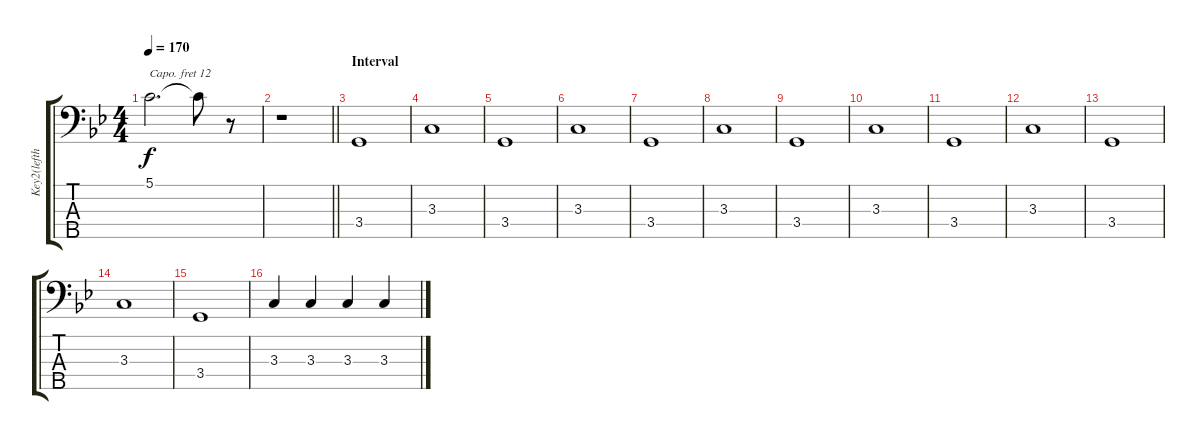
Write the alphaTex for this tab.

\track ("Key2(lefthand" "Key2(lefth") {instrument acousticgrandpiano}
\staff {score tabs}
\capo 12
\tuning (G2 D2 A1 E1 B0) {hide}
\ts (4 4)
\tempo 170
\clef f4
\ks bb
5.1.2{d dy f} 5.1{t}.8 r.8 |
\barLineRight lightlight
r.1 |
\section ("" "Interval")
3.4.1 |
3.3.1 |
3.4.1 |
3.3.1 |
3.4.1 |
3.3.1 |
3.4.1 |
3.3.1 |
3.4.1 |
3.3.1 |
3.4.1 |
3.3.1 |
3.4.1 |
3.3.4 3.3.4 3.3.4 3.3.4
